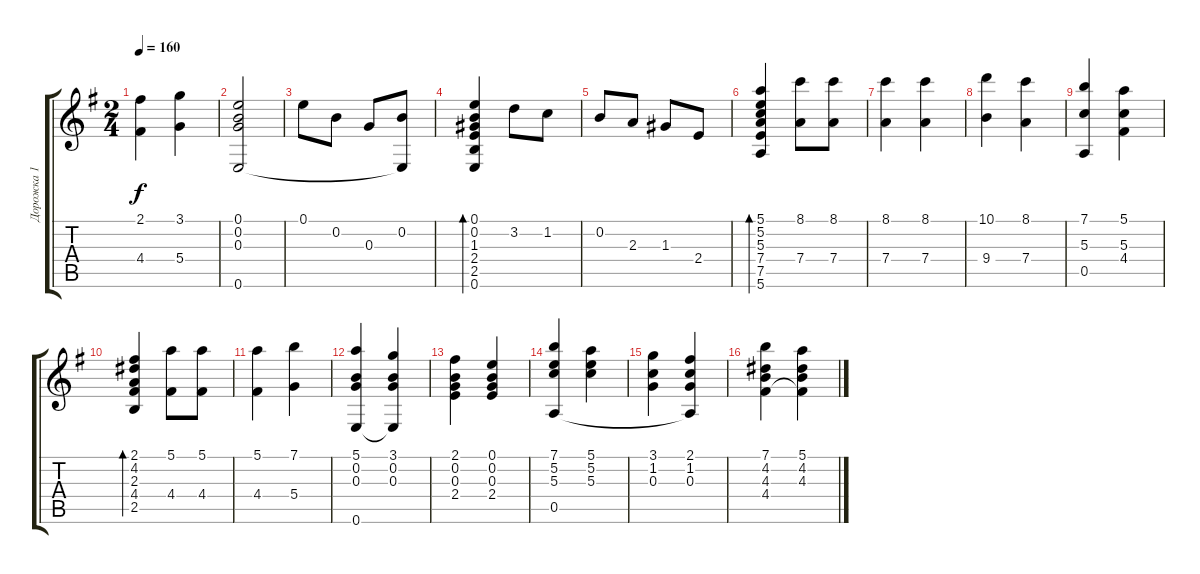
\track ("Дорожка 1" "Дорожка 1") {instrument acousticguitarnylon}
\staff {score tabs}
\tuning (E4 B3 G3 D3 A2 E2) {hide}
\ts (2 4)
\tempo 160
\clef g2
\ks eminor
(2.1 4.4).4{dy f} (3.1 5.4).4 |
(0.1 0.2 0.3 0.6).2 |
0.1.8 0.2.8 0.3.8 (0.2 0.6{t}).8 |
(0.1 0.2 1.3 2.4 2.5 0.6).4{bd 480} 3.2.8 1.2.8 |
0.2.8 2.3.8 1.3.8 2.4.8 |
(5.1 5.2 5.3 7.4 7.5 5.6).4{bd 480} (8.1 7.4).8 (8.1 7.4).8 |
(8.1 7.4).4 (8.1 7.4).4 |
(10.1 9.4).4 (8.1 7.4).4 |
(7.1 5.3 0.5).4 (5.1 5.3 4.4).4 |
(2.1 4.2 2.3 4.4 2.5).4{bd 480} (5.1 4.4).8 (5.1 4.4).8 |
(5.1 4.4).4 (7.1 5.4).4 |
(5.1 0.2 0.3 0.6).4 (3.1 0.2 0.3 0.6{t}).4 |
(2.1 0.2 0.3 2.4).4 (0.1 0.2 0.3 2.4).4 |
(7.1 5.2 5.3 0.5).4 (5.1 5.2 5.3).4 |
(3.1 1.2 0.3).4 (2.1 1.2 0.3 0.5{t}).4 |
(7.1 4.2 4.3 4.4).4 (5.1 4.2 4.3 4.4{t}).4
